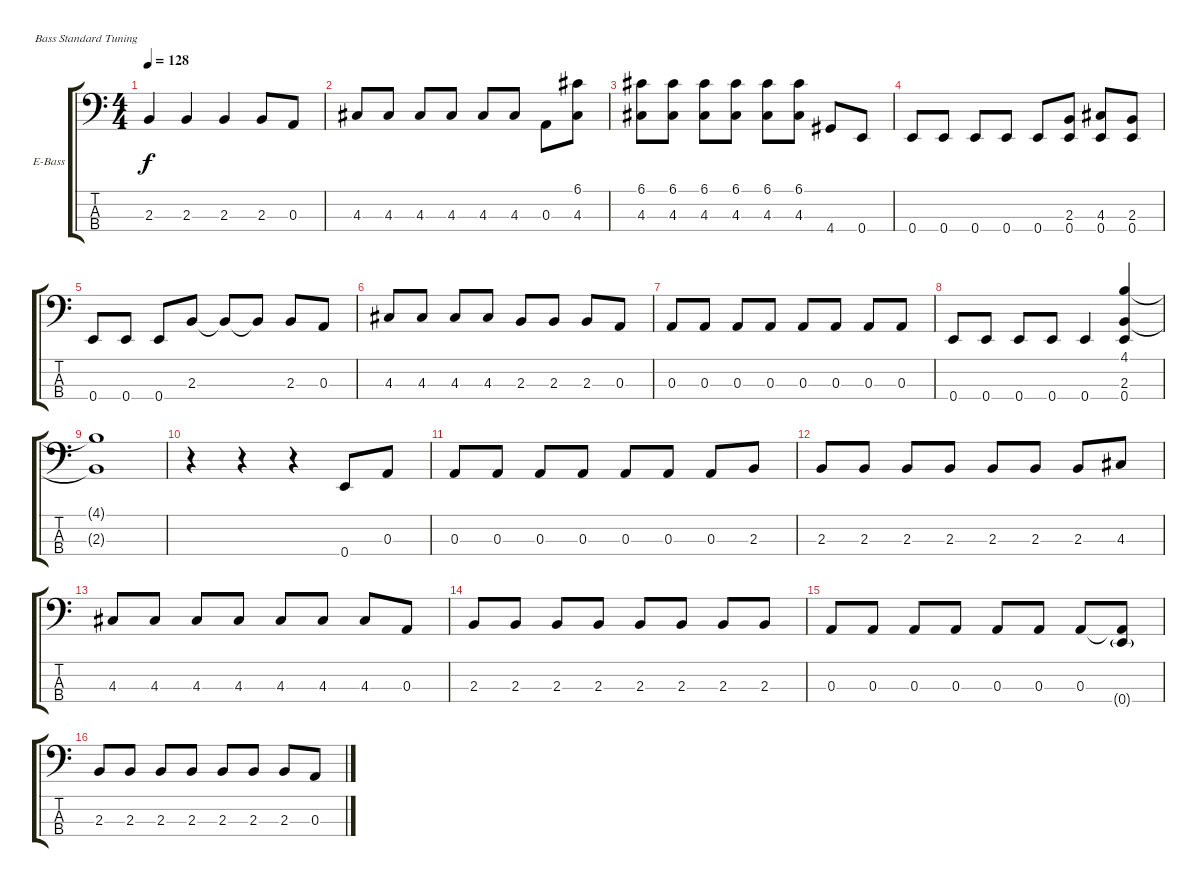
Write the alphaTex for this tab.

\defaultSystemsLayout 4
\bracketExtendMode groupsimilarinstruments
\firstSystemTrackNameOrientation horizontal
\otherSystemsTrackNameOrientation horizontal
\track ("Bass" "E-Bass") {instrument electricbassfinger}
\staff {score tabs}
\tuning (G2 D2 A1 E1)
\ts (4 4)
\tempo 128
\clef f4
\ks c
2.3.4{dy f} 2.3.4 2.3.4 2.3.8 0.3.8 |
4.3.8 4.3.8 4.3.8 4.3.8 4.3.8 4.3.8 0.3.8 (6.1 4.3).8 |
(6.1 4.3).8 (6.1 4.3).8 (6.1 4.3).8 (6.1 4.3).8 (6.1 4.3).8 (6.1 4.3).8 4.4.8 0.4.8 |
0.4.8 0.4.8 0.4.8 0.4.8 0.4.8 (2.3 0.4).8 (4.3 0.4).8 (2.3 0.4).8 |
0.4.8 0.4.8 0.4.8 2.3.8 2.3{t}.8 2.3{t}.8 2.3.8 0.3.8 |
4.3.8 4.3.8 4.3.8 4.3.8 2.3.8 2.3.8 2.3.8 0.3.8 |
0.3.8 0.3.8 0.3.8 0.3.8 0.3.8 0.3.8 0.3.8 0.3.8 |
0.4.8 0.4.8 0.4.8 0.4.8 0.4.4 (4.1 2.3 0.4).4 |
(4.1{t} 2.3{t}).1 |
r.4 r.4 r.4 0.4.8 0.3.8 |
0.3.8 0.3.8 0.3.8 0.3.8 0.3.8 0.3.8 0.3.8 2.3.8 |
2.3.8 2.3.8 2.3.8 2.3.8 2.3.8 2.3.8 2.3.8 4.3.8 |
4.3.8 4.3.8 4.3.8 4.3.8 4.3.8 4.3.8 4.3.8 0.3.8 |
2.3.8 2.3.8 2.3.8 2.3.8 2.3.8 2.3.8 2.3.8 2.3.8 |
0.3.8 0.3.8 0.3.8 0.3.8 0.3.8 0.3.8 0.3.8 (0.3{t} 0.4{g}).8 |
2.3.8 2.3.8 2.3.8 2.3.8 2.3.8 2.3.8 2.3.8 0.3.8
